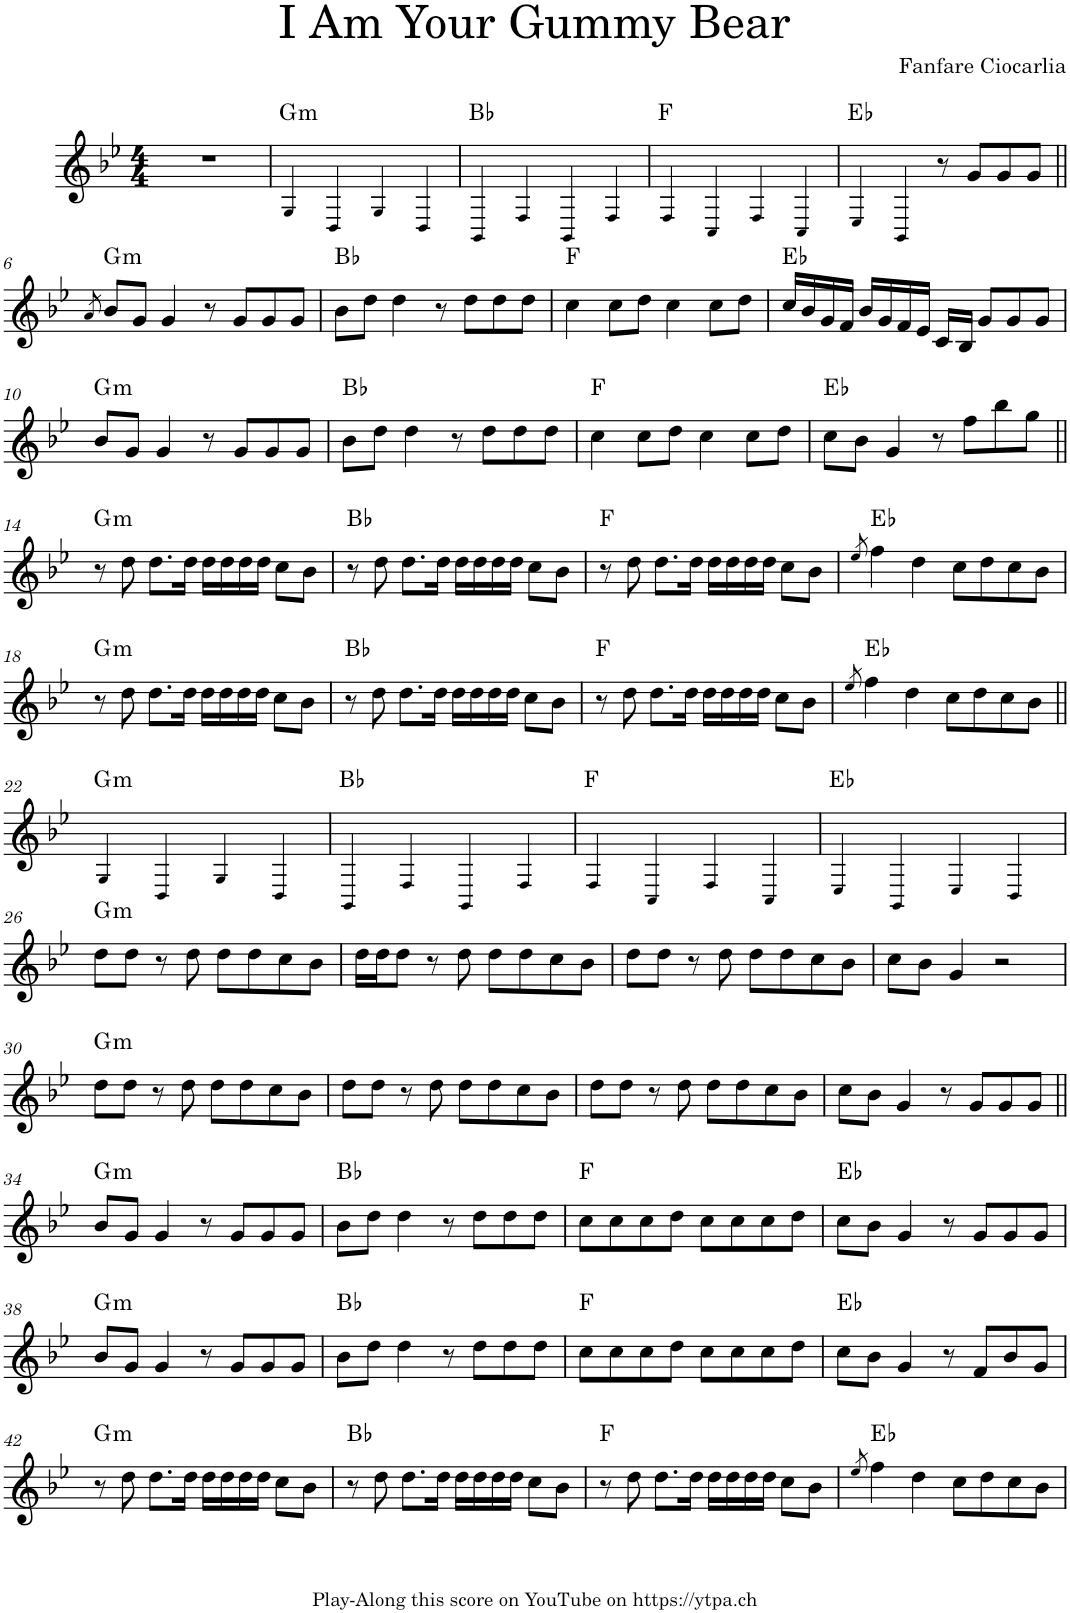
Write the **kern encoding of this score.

**kern	**harte
*part1	*part1
*staff1	*
*I"Piano	*
*I'Pno.	*
*clefG2	*
*k[b-e-]	*
*M4/4	*
=1	=1
1r	.
=2	=2
!	!LO:H:kt=m
4G!/	G:min
4D!/	.
4G!/	.
4D!/	.
=3	=3
4BB-!/	Bb:maj
4F!/	.
4BB-!/	.
4F!/	.
=4	=4
4F!/	F:maj
4C!/	.
4F!/	.
4C!/	.
=5	=5
4E-!/	Eb:maj
4BB-!/	.
8r	.
8g/L	.
8g/	.
8g/J	.
!!LO:LB:g=z
=6||	=6||
8qa/	.
!	!LO:H:kt=m
8b-/L	G:min
8g/J	.
4g/	.
8r	.
8g/L	.
8g/	.
8g/J	.
=7	=7
8b-\L	Bb:maj
8dd\J	.
4dd\	.
8r	.
8dd\L	.
8dd\	.
8dd\J	.
=8	=8
4cc\	F:maj
8cc\L	.
8dd\J	.
4cc\	.
8cc\L	.
8dd\J	.
=9	=9
16cc/LL	Eb:maj
16b-/	.
16g/	.
16f/JJ	.
16b-/LL	.
16g/	.
16f/	.
16e-/JJ	.
16c/LL	.
16B-/JJ	.
8g/L	.
8g/	.
8g/J	.
!!LO:LB:g=z
=10	=10
!	!LO:H:kt=m
8b-/L	G:min
8g/J	.
4g/	.
8r	.
8g/L	.
8g/	.
8g/J	.
=11	=11
8b-\L	Bb:maj
8dd\J	.
4dd\	.
8r	.
8dd\L	.
8dd\	.
8dd\J	.
=12	=12
4cc\	F:maj
8cc\L	.
8dd\J	.
4cc\	.
8cc\L	.
8dd\J	.
=13	=13
8cc\L	Eb:maj
8b-\J	.
4g/	.
8r	.
8ff\L	.
8bb-\	.
8gg\J	.
!!LO:LB:g=z
=14||	=14||
!	!LO:H:kt=m
8r	G:min
8dd\	.
8.dd\L	.
16dd\Jk	.
16dd\LL	.
16dd\	.
16dd\	.
16dd\JJ	.
8cc\L	.
8b-\J	.
=15	=15
8r	Bb:maj
8dd\	.
8.dd\L	.
16dd\Jk	.
16dd\LL	.
16dd\	.
16dd\	.
16dd\JJ	.
8cc\L	.
8b-\J	.
=16	=16
8r	F:maj
8dd\	.
8.dd\L	.
16dd\Jk	.
16dd\LL	.
16dd\	.
16dd\	.
16dd\JJ	.
8cc\L	.
8b-\J	.
=17	=17
8qee-/	.
4ff\	Eb:maj
4dd\	.
8cc\L	.
8dd\	.
8cc\	.
8b-\J	.
!!LO:LB:g=z
=18	=18
!	!LO:H:kt=m
8r	G:min
8dd\	.
8.dd\L	.
16dd\Jk	.
16dd\LL	.
16dd\	.
16dd\	.
16dd\JJ	.
8cc\L	.
8b-\J	.
=19	=19
8r	Bb:maj
8dd\	.
8.dd\L	.
16dd\Jk	.
16dd\LL	.
16dd\	.
16dd\	.
16dd\JJ	.
8cc\L	.
8b-\J	.
=20	=20
8r	F:maj
8dd\	.
8.dd\L	.
16dd\Jk	.
16dd\LL	.
16dd\	.
16dd\	.
16dd\JJ	.
8cc\L	.
8b-\J	.
=21	=21
8qee-/	.
4ff\	Eb:maj
4dd\	.
8cc\L	.
8dd\	.
8cc\	.
8b-\J	.
!!LO:LB:g=z
=22||	=22||
!	!LO:H:kt=m
4G!/	G:min
4D!/	.
4G!/	.
4D!/	.
=23	=23
4BB-!/	Bb:maj
4F!/	.
4BB-!/	.
4F!/	.
=24	=24
4F!/	F:maj
4C!/	.
4F!/	.
4C!/	.
=25	=25
4E-!/	Eb:maj
4BB-!/	.
4E-!/	.
4D!/	.
!!LO:LB:g=z
=26	=26
!	!LO:H:kt=m
8dd\L	G:min
8dd\J	.
8r	.
8dd\	.
8dd\L	.
8dd\	.
8cc\	.
8b-\J	.
=27	=27
16dd\LL	.
16dd\J	.
8dd\J	.
8r	.
8dd\	.
8dd\L	.
8dd\	.
8cc\	.
8b-\J	.
=28	=28
8dd\L	.
8dd\J	.
8r	.
8dd\	.
8dd\L	.
8dd\	.
8cc\	.
8b-\J	.
=29	=29
8cc\L	.
8b-\J	.
4g/	.
2r	.
!!LO:LB:g=z
=30	=30
!	!LO:H:kt=m
8dd\L	G:min
8dd\J	.
8r	.
8dd\	.
8dd\L	.
8dd\	.
8cc\	.
8b-\J	.
=31	=31
8dd\L	.
8dd\J	.
8r	.
8dd\	.
8dd\L	.
8dd\	.
8cc\	.
8b-\J	.
=32	=32
8dd\L	.
8dd\J	.
8r	.
8dd\	.
8dd\L	.
8dd\	.
8cc\	.
8b-\J	.
=33	=33
8cc\L	.
8b-\J	.
4g/	.
8r	.
8g/L	.
8g/	.
8g/J	.
!!LO:LB:g=z
=34||	=34||
!	!LO:H:kt=m
8b-/L	G:min
8g/J	.
4g/	.
8r	.
8g/L	.
8g/	.
8g/J	.
=35	=35
8b-\L	Bb:maj
8dd\J	.
4dd\	.
8r	.
8dd\L	.
8dd\	.
8dd\J	.
=36	=36
8cc\L	F:maj
8cc\	.
8cc\	.
8dd\J	.
8cc\L	.
8cc\	.
8cc\	.
8dd\J	.
=37	=37
8cc\L	Eb:maj
8b-\J	.
4g/	.
8r	.
8g/L	.
8g/	.
8g/J	.
!!LO:LB:g=z
=38	=38
!	!LO:H:kt=m
8b-/L	G:min
8g/J	.
4g/	.
8r	.
8g/L	.
8g/	.
8g/J	.
=39	=39
8b-\L	Bb:maj
8dd\J	.
4dd\	.
8r	.
8dd\L	.
8dd\	.
8dd\J	.
=40	=40
8cc\L	F:maj
8cc\	.
8cc\	.
8dd\J	.
8cc\L	.
8cc\	.
8cc\	.
8dd\J	.
=41	=41
8cc\L	Eb:maj
8b-\J	.
4g/	.
8r	.
8f/L	.
8b-/	.
8g/J	.
!!LO:LB:g=z
=42	=42
!	!LO:H:kt=m
8r	G:min
8dd\	.
8.dd\L	.
16dd\Jk	.
16dd\LL	.
16dd\	.
16dd\	.
16dd\JJ	.
8cc\L	.
8b-\J	.
=43	=43
8r	Bb:maj
8dd\	.
8.dd\L	.
16dd\Jk	.
16dd\LL	.
16dd\	.
16dd\	.
16dd\JJ	.
8cc\L	.
8b-\J	.
=44	=44
8r	F:maj
8dd\	.
8.dd\L	.
16dd\Jk	.
16dd\LL	.
16dd\	.
16dd\	.
16dd\JJ	.
8cc\L	.
8b-\J	.
=45	=45
8qee-/	.
4ff\	Eb:maj
4dd\	.
8cc\L	.
8dd\	.
8cc\	.
8b-\J	.
=	=
*-	*-
